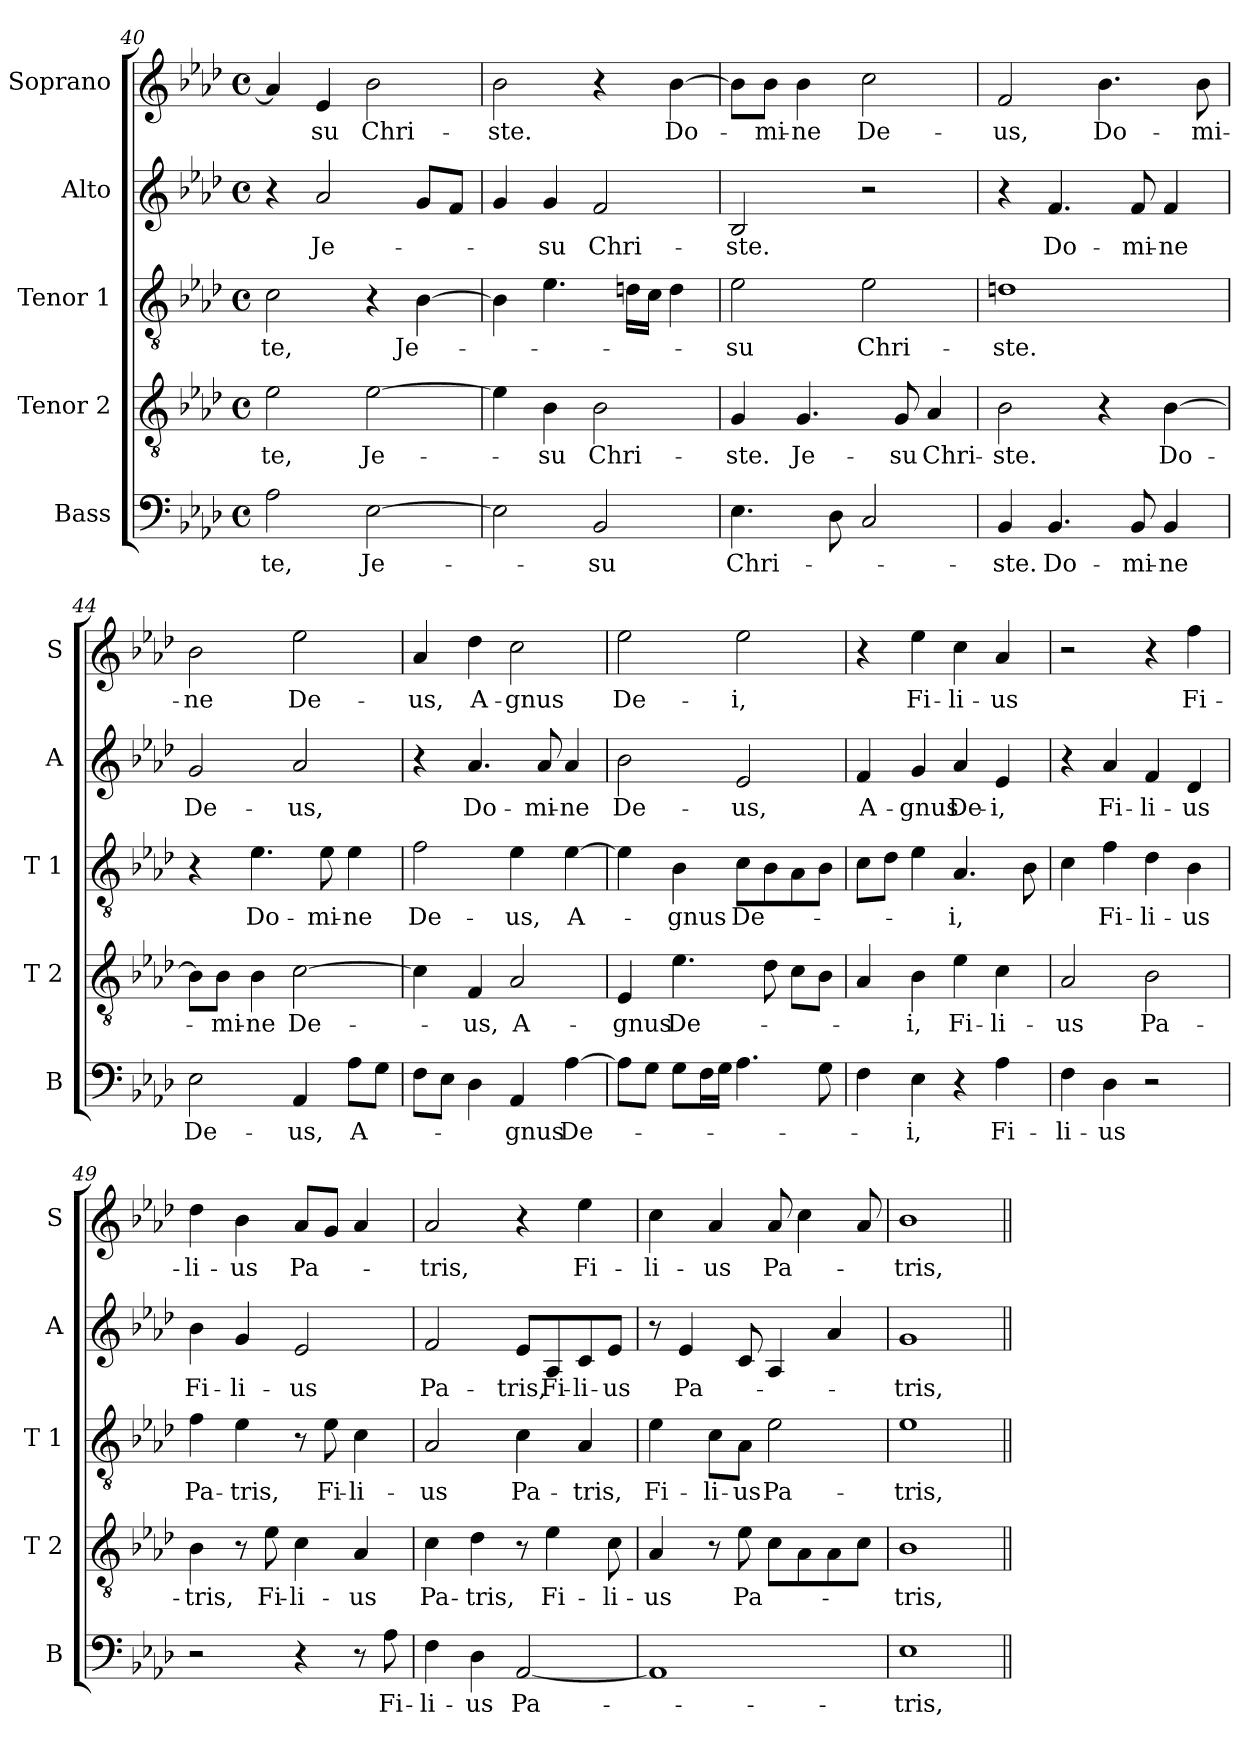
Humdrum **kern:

**kern	**text	**kern	**text	**kern	**text	**kern	**text	**kern	**text
*part5	*part5	*part4	*part4	*part3	*part3	*part2	*part2	*part1	*part1
*staff5	*staff5	*staff4	*staff4	*staff3	*staff3	*staff2	*staff2	*staff1	*staff1
*I"Bass	*	*I"Tenor 2	*	*I"Tenor 1	*	*I"Alto	*	*I"Soprano	*
*I'B	*	*I'T 2	*	*I'T 1	*	*I'A	*	*I'S	*
*clefF4	*	*clefGv2	*	*clefGv2	*	*clefG2	*	*clefG2	*
*k[b-e-a-d-]	*	*k[b-e-a-d-]	*	*k[b-e-a-d-]	*	*k[b-e-a-d-]	*	*k[b-e-a-d-]	*
*A-:	*	*A-:	*	*A-:	*	*A-:	*	*A-:	*
*M4/4	*	*M4/4	*	*M4/4	*	*M4/4	*	*M4/4	*
*met(c)	*	*met(c)	*	*met(c)	*	*met(c)	*	*met(c)	*
=40	=40	=40	=40	=40	=40	=40	=40	=40	=40
2A-\	-te,	2e-\	-te,	2c\	-te,	4r	.	4a-/]	.
.	.	.	.	.	.	2a-/	Je-	4e-/	-su
[2E-\	Je-	[2e-\	Je-	4r	.	.	.	2b-\	Chri-
.	.	.	.	[4B-\	Je-	8g/L	.	.	.
.	.	.	.	.	.	8f/J	.	.	.
!!LO:LB:g=z
=41	=41	=41	=41	=41	=41	=41	=41	=41	=41
2E-\]	.	4e-\]	.	4B-\]	.	4g/	.	2b-\	-ste.
.	.	4B-\	-su	4.e-\	.	4g/	-su	.	.
2BB-/	-su	2B-\	Chri-	.	.	2f/	Chri-	4r	.
.	.	.	.	16dn\LL	.	.	.	.	.
.	.	.	.	16c\JJ	.	.	.	.	.
.	.	.	.	4d\	.	.	.	[4b-\	Do-
=42	=42	=42	=42	=42	=42	=42	=42	=42	=42
4.E-\	Chri-	4G/	-ste.	2e-\	-su	2B-/	-ste.	8b-\L]	.
.	.	.	.	.	.	.	.	8b-\J	-mi-
.	.	4.G/	Je-	.	.	.	.	4b-\	-ne
8D-\	.	.	.	.	.	.	.	.	.
2C/	.	.	.	2e-\	Chri-	2r	.	2cc\	De-
.	.	8G/	-su	.	.	.	.	.	.
.	.	4A-/	Chri-	.	.	.	.	.	.
=43	=43	=43	=43	=43	=43	=43	=43	=43	=43
4BB-/	-ste.	2B-\	-ste.	1dn	-ste.	4r	.	2f/	-us,
4.BB-/	Do-	.	.	.	.	4.f/	Do-	.	.
.	.	4r	.	.	.	.	.	4.b-\	Do-
8BB-/	-mi-	.	.	.	.	8f/	-mi-	.	.
4BB-/	-ne	[4B-\	Do-	.	.	4f/	-ne	.	.
.	.	.	.	.	.	.	.	8b-\	-mi-
=44	=44	=44	=44	=44	=44	=44	=44	=44	=44
2E-\	De-	8B-\L]	.	4r	.	2g/	De-	2b-\	-ne
.	.	8B-\J	-mi-	.	.	.	.	.	.
.	.	4B-\	-ne	4.e-\	Do-	.	.	.	.
4AA-/	-us,	[2c\	De-	.	.	2a-/	-us,	2ee-\	De-
.	.	.	.	8e-\	-mi-	.	.	.	.
8A-\L	A-	.	.	4e-\	-ne	.	.	.	.
8G\J	.	.	.	.	.	.	.	.	.
=45	=45	=45	=45	=45	=45	=45	=45	=45	=45
8F\L	.	4c\]	.	2f\	De-	4r	.	4a-/	-us,
8E-\J	.	.	.	.	.	.	.	.	.
4D-\	.	4F/	-us,	.	.	4.a-/	Do-	4dd-\	A-
4AA-/	-gnus	2A-/	A-	4e-\	-us,	.	.	2cc\	-gnus
.	.	.	.	.	.	8a-/	-mi-	.	.
[4A-\	De-	.	.	[4e-\	A-	4a-/	-ne	.	.
!!LO:PB:g=z
=46	=46	=46	=46	=46	=46	=46	=46	=46	=46
8A-\L]	.	4E-/	-gnus	4e-\]	.	2b-\	De-	2ee-\	De-
8G\J	.	.	.	.	.	.	.	.	.
8G\L	.	4.e-\	De-	4B-\	-gnus	.	.	.	.
16F\L	.	.	.	.	.	.	.	.	.
16G\JJ	.	.	.	.	.	.	.	.	.
4.A-\	.	.	.	8c\L	De-	2e-/	-us,	2ee-\	-i,
.	.	8d-\	.	8B-\	.	.	.	.	.
.	.	8c\L	.	8A-\	.	.	.	.	.
8G\	.	8B-\J	.	8B-\J	.	.	.	.	.
=47	=47	=47	=47	=47	=47	=47	=47	=47	=47
4F\	.	4A-/	.	8c\L	.	4f/	A-	4r	.
.	.	.	.	8d-\J	.	.	.	.	.
4E-\	-i,	4B-\	-i,	4e-\	.	4g/	-gnus	4ee-\	Fi-
4r	.	4e-\	Fi-	4.A-/	-i,	4a-/	De-	4cc\	-li-
4A-\	Fi-	4c\	-li-	.	.	4e-/	-i,	4a-/	-us
.	.	.	.	8B-\	.	.	.	.	.
=48	=48	=48	=48	=48	=48	=48	=48	=48	=48
4F\	-li-	2A-/	-us	4c\	.	4r	.	2r	.
4D-\	-us	.	.	4f\	Fi-	4a-/	Fi-	.	.
2r	.	2B-\	Pa-	4d-\	-li-	4f/	-li-	4r	.
.	.	.	.	4B-\	-us	4d-/	-us	4ff\	Fi-
=49	=49	=49	=49	=49	=49	=49	=49	=49	=49
2r	.	4B-\	-tris,	4f\	Pa-	4b-\	Fi-	4dd-\	-li-
.	.	8r	.	4e-\	-tris,	4g/	-li-	4b-\	-us
.	.	8e-\	Fi-	.	.	.	.	.	.
4r	.	4c\	-li-	8r	.	2e-/	-us	8a-/L	Pa-
.	.	.	.	8e-\	Fi-	.	.	8g/J	.
8r	.	4A-/	-us	4c\	-li-	.	.	4a-/	.
8A-\	Fi-	.	.	.	.	.	.	.	.
=50	=50	=50	=50	=50	=50	=50	=50	=50	=50
4F\	-li-	4c\	Pa-	2A-/	-us	2f/	Pa-	2a-/	-tris,
4D-\	-us	4d-\	-tris,	.	.	.	.	.	.
[2AA-/	Pa-	8r	.	4c\	Pa-	8e-/L	-tris,	4r	.
.	.	4e-\	Fi-	.	.	8A-/	Fi-	.	.
.	.	.	.	4A-/	-tris,	8c/	-li-	4ee-\	Fi-
.	.	8c\	-li-	.	.	8e-/J	-us	.	.
!!LO:LB:g=z
=51	=51	=51	=51	=51	=51	=51	=51	=51	=51
1AA-]	.	4A-/	-us	4e-\	Fi-	8r	.	4cc\	-li-
.	.	.	.	.	.	4e-/	Pa-	.	.
.	.	8r	.	8c\L	-li-	.	.	4a-/	-us
.	.	8e-\	Pa-	8A-\J	-us	8c/	.	.	.
.	.	8c\L	.	2e-\	Pa-	4A-/	.	8a-/	Pa-
.	.	8A-\	.	.	.	.	.	4cc\	.
.	.	8A-\	.	.	.	4a-/	.	.	.
.	.	8c\J	.	.	.	.	.	8a-/	.
=52	=52	=52	=52	=52	=52	=52	=52	=52	=52
1E-	-tris,	1B-	-tris,	1e-	-tris,	1g	-tris,	1b-	-tris,
=||	=||	=||	=||	=||	=||	=||	=||	=||	=||
*-	*-	*-	*-	*-	*-	*-	*-	*-	*-
